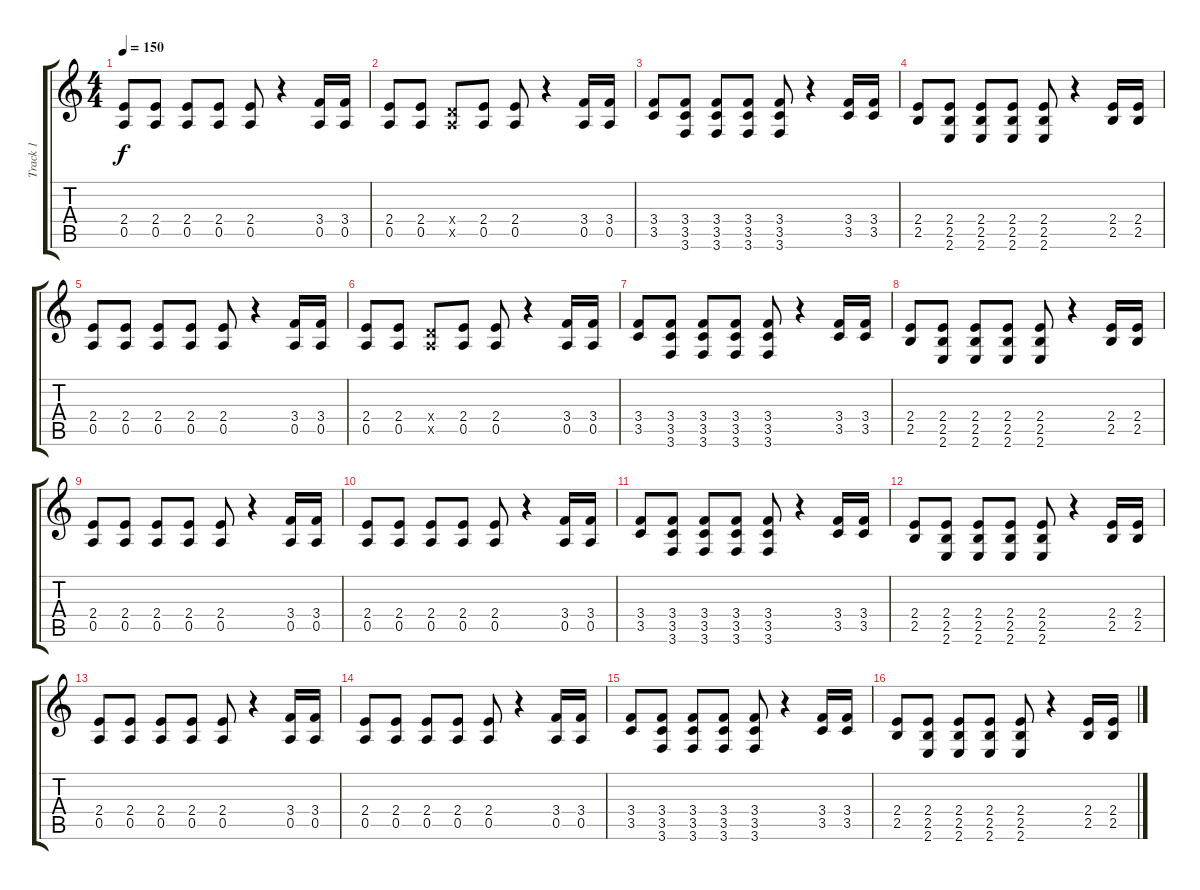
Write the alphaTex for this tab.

\track ("Track 1" "Track 1") {instrument overdrivenguitar}
\staff {score tabs}
\tuning (E4 B3 G3 D3 A2 D2) {hide}
\ts (4 4)
\tempo 150
\clef g2
\ks c
(2.4 0.5).8{dy f} (2.4 0.5).8 (2.4 0.5).8 (2.4 0.5).8 (2.4 0.5).8 r.4 (3.4 0.5).16 (3.4 0.5).16 |
(2.4 0.5).8 (2.4 0.5).8 (0.4{x} 0.5{x}).8 (2.4 0.5).8 (2.4 0.5).8 r.4 (3.4 0.5).16 (3.4 0.5).16 |
(3.4 3.5).8 (3.4 3.5 3.6).8 (3.4 3.5 3.6).8 (3.4 3.5 3.6).8 (3.4 3.5 3.6).8 r.4 (3.4 3.5).16 (3.4 3.5).16 |
(2.4 2.5).8 (2.4 2.5 2.6).8 (2.4 2.5 2.6).8 (2.4 2.5 2.6).8 (2.4 2.5 2.6).8 r.4 (2.4 2.5).16 (2.4 2.5).16 |
(2.4 0.5).8 (2.4 0.5).8 (2.4 0.5).8 (2.4 0.5).8 (2.4 0.5).8 r.4 (3.4 0.5).16 (3.4 0.5).16 |
(2.4 0.5).8 (2.4 0.5).8 (0.4{x} 0.5{x}).8 (2.4 0.5).8 (2.4 0.5).8 r.4 (3.4 0.5).16 (3.4 0.5).16 |
(3.4 3.5).8 (3.4 3.5 3.6).8 (3.4 3.5 3.6).8 (3.4 3.5 3.6).8 (3.4 3.5 3.6).8 r.4 (3.4 3.5).16 (3.4 3.5).16 |
(2.4 2.5).8 (2.4 2.5 2.6).8 (2.4 2.5 2.6).8 (2.4 2.5 2.6).8 (2.4 2.5 2.6).8 r.4 (2.4 2.5).16 (2.4 2.5).16 |
(2.4 0.5).8 (2.4 0.5).8 (2.4 0.5).8 (2.4 0.5).8 (2.4 0.5).8 r.4 (3.4 0.5).16 (3.4 0.5).16 |
(2.4 0.5).8 (2.4 0.5).8 (2.4 0.5).8 (2.4 0.5).8 (2.4 0.5).8 r.4 (3.4 0.5).16 (3.4 0.5).16 |
(3.4 3.5).8 (3.4 3.5 3.6).8 (3.4 3.5 3.6).8 (3.4 3.5 3.6).8 (3.4 3.5 3.6).8 r.4 (3.4 3.5).16 (3.4 3.5).16 |
(2.4 2.5).8 (2.4 2.5 2.6).8 (2.4 2.5 2.6).8 (2.4 2.5 2.6).8 (2.4 2.5 2.6).8 r.4 (2.4 2.5).16 (2.4 2.5).16 |
(2.4 0.5).8 (2.4 0.5).8 (2.4 0.5).8 (2.4 0.5).8 (2.4 0.5).8 r.4 (3.4 0.5).16 (3.4 0.5).16 |
(2.4 0.5).8 (2.4 0.5).8 (2.4 0.5).8 (2.4 0.5).8 (2.4 0.5).8 r.4 (3.4 0.5).16 (3.4 0.5).16 |
(3.4 3.5).8 (3.4 3.5 3.6).8 (3.4 3.5 3.6).8 (3.4 3.5 3.6).8 (3.4 3.5 3.6).8 r.4 (3.4 3.5).16 (3.4 3.5).16 |
(2.4 2.5).8 (2.4 2.5 2.6).8 (2.4 2.5 2.6).8 (2.4 2.5 2.6).8 (2.4 2.5 2.6).8 r.4 (2.4 2.5).16 (2.4 2.5).16
